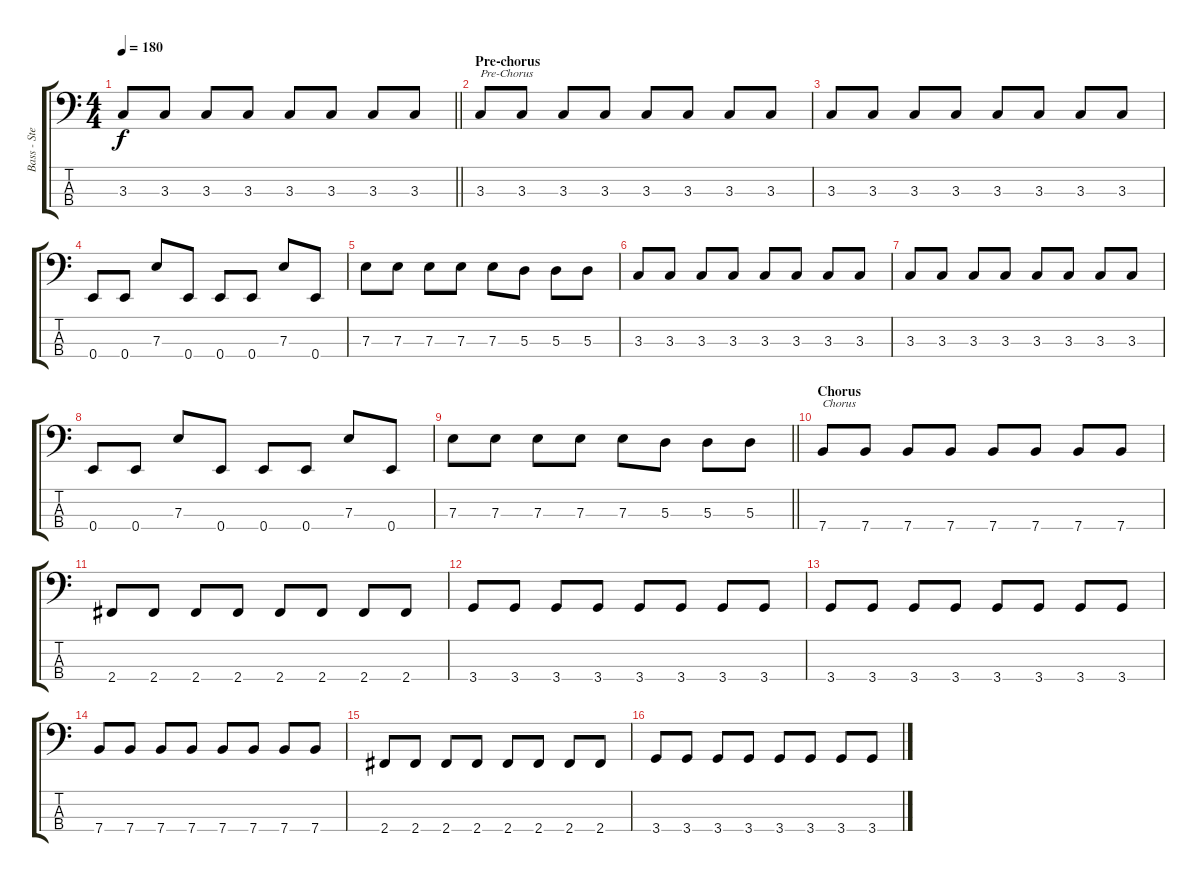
\track ("Bass - Steve Papoutsis" "Bass - Ste") {instrument electricbassfinger}
\staff {score tabs}
\tuning (G2 D2 A1 E1) {hide}
\ts (4 4)
\tempo 180
\clef f4
\barLineRight lightlight
\ks c
3.3.8{dy f} 3.3.8 3.3.8 3.3.8 3.3.8 3.3.8 3.3.8 3.3.8 |
\section ("" "Pre-chorus")
3.3.8{txt "Pre-Chorus"} 3.3.8 3.3.8 3.3.8 3.3.8 3.3.8 3.3.8 3.3.8 |
3.3.8 3.3.8 3.3.8 3.3.8 3.3.8 3.3.8 3.3.8 3.3.8 |
0.4.8 0.4.8 7.3.8 0.4.8 0.4.8 0.4.8 7.3.8 0.4.8 |
7.3.8 7.3.8 7.3.8 7.3.8 7.3.8 5.3.8 5.3.8 5.3.8 |
3.3.8 3.3.8 3.3.8 3.3.8 3.3.8 3.3.8 3.3.8 3.3.8 |
3.3.8 3.3.8 3.3.8 3.3.8 3.3.8 3.3.8 3.3.8 3.3.8 |
0.4.8 0.4.8 7.3.8 0.4.8 0.4.8 0.4.8 7.3.8 0.4.8 |
\barLineRight lightlight
7.3.8 7.3.8 7.3.8 7.3.8 7.3.8 5.3.8 5.3.8 5.3.8 |
\section ("" "Chorus")
7.4.8{txt "Chorus"} 7.4.8 7.4.8 7.4.8 7.4.8 7.4.8 7.4.8 7.4.8 |
2.4.8 2.4.8 2.4.8 2.4.8 2.4.8 2.4.8 2.4.8 2.4.8 |
3.4.8 3.4.8 3.4.8 3.4.8 3.4.8 3.4.8 3.4.8 3.4.8 |
3.4.8 3.4.8 3.4.8 3.4.8 3.4.8 3.4.8 3.4.8 3.4.8 |
7.4.8 7.4.8 7.4.8 7.4.8 7.4.8 7.4.8 7.4.8 7.4.8 |
2.4.8 2.4.8 2.4.8 2.4.8 2.4.8 2.4.8 2.4.8 2.4.8 |
3.4.8 3.4.8 3.4.8 3.4.8 3.4.8 3.4.8 3.4.8 3.4.8
